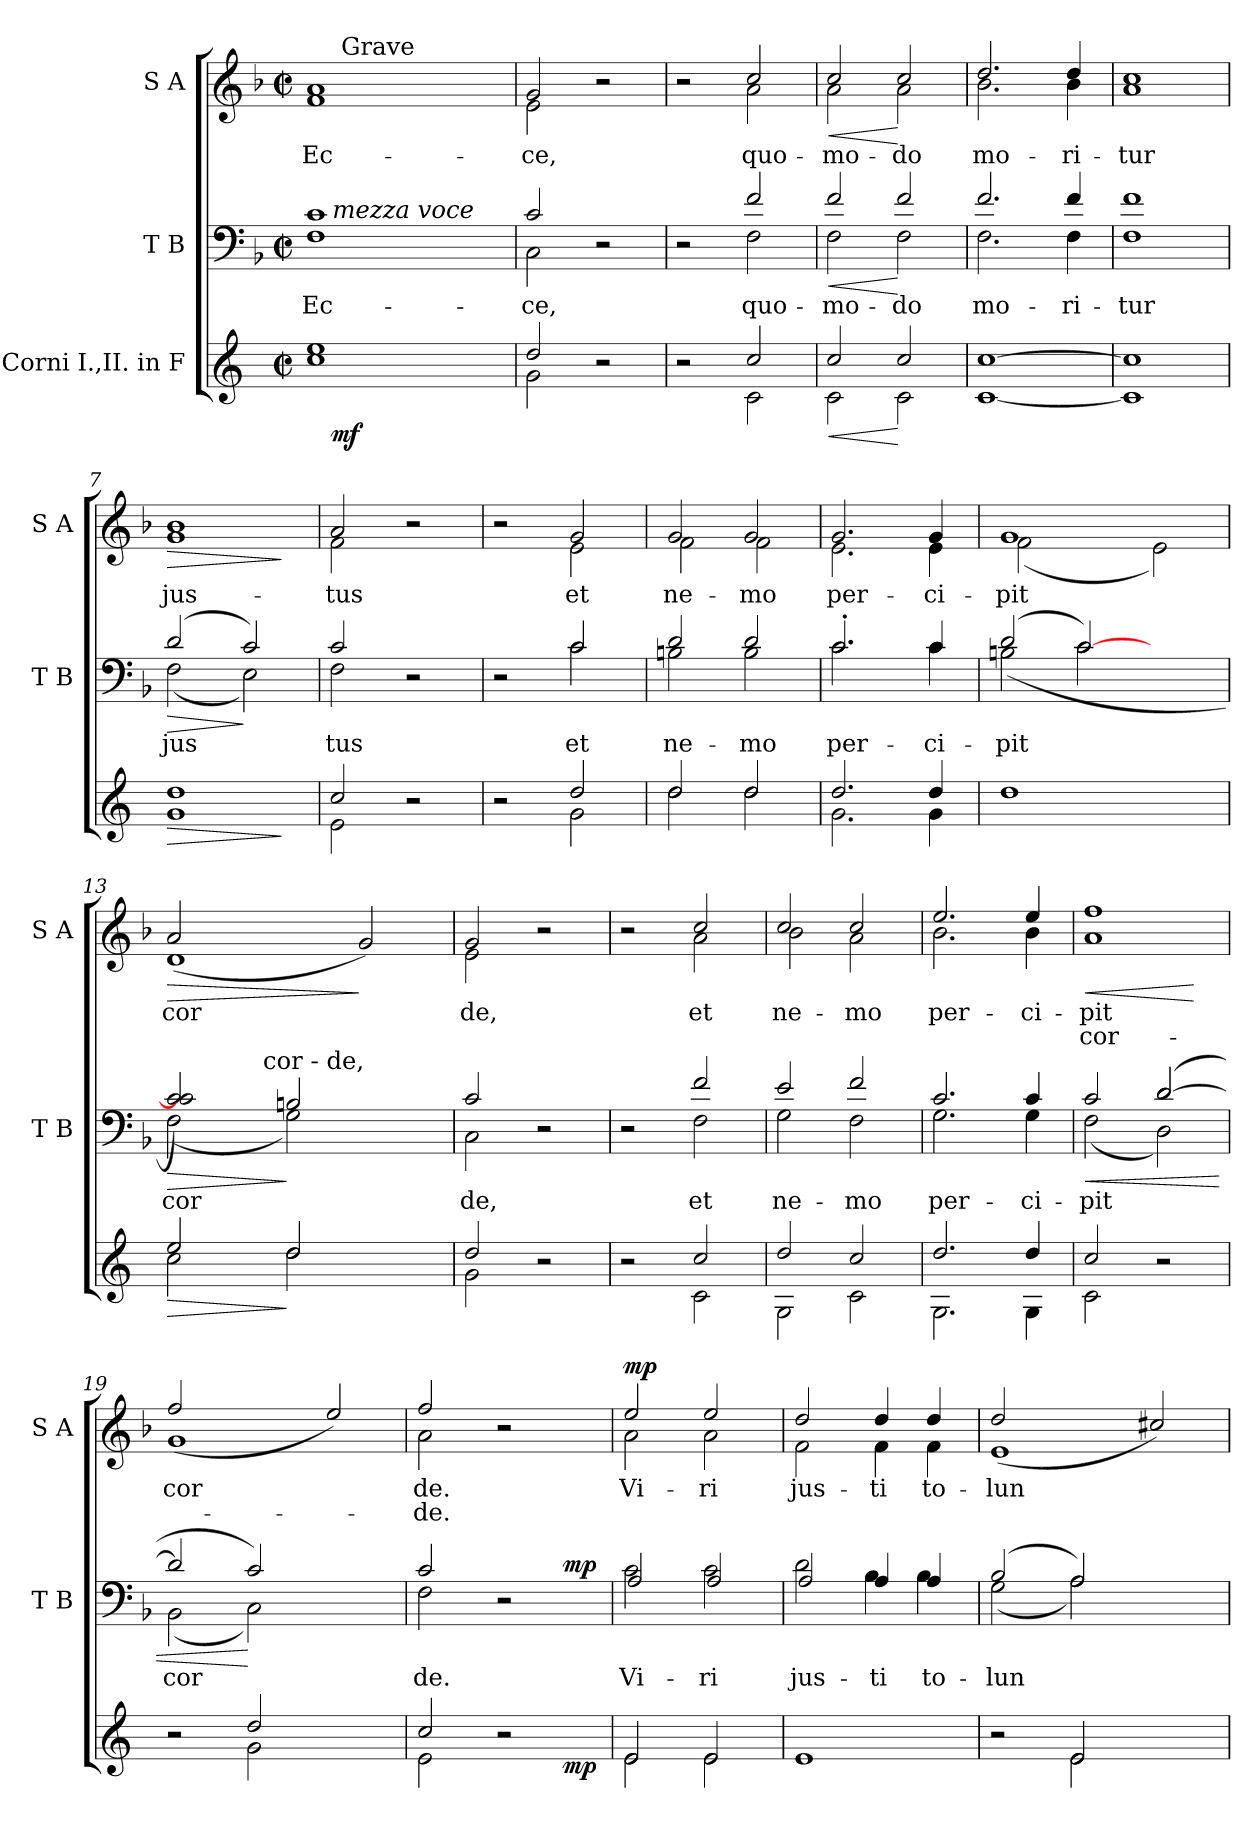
**kern	**dynam	**kern	**text	**dynam	**kern	**text	**text	**dynam
*part3	*part3	*part2	*part2	*part2	*part1	*part1	*part1	*part1
*staff3	*staff3	*staff2	*staff2	*staff2	*staff1	*staff1	*staff1	*staff1
*I"Corni I.,II.  in F	*	*I"T  B	*	*	*I"S  A	*	*	*
*	*	*I'T  B	*	*	*I'S  A	*	*	*
!!LO:PB:g=z
*stria5	*	*stria5	*	*	*stria5	*	*	*
*clefG2	*	*clefF4	*	*	*clefG2	*	*	*
*ITrd-3c-5	*	*	*	*	*	*	*	*
*k[b-]	*	*k[b-]	*	*	*k[b-]	*	*	*
*F:	*	*F:	*	*	*F:	*	*	*
*M2/2	*	*M2/2	*	*	*M2/2	*	*	*
*met(c|)	*	*met(c|)	*	*	*met(c|)	*	*	*
=1	=1	=1	=1	=1	=1	=1	=1	=1
!	!	!	!LO:LY:b:cj	!	!	!LO:LY:b:cj	!	!
*^	*	*^	*	*	*^	*	*	*
1aa 1ff	16.ryy	.	1c 1F	16.ryy	Ec-	.	1a 1f	16..ryy	Ec-	.	.
!	!	!	!	!LO:TX:a:i:t=mezza voce	!	!	!	!	!	!	!
!	!	!LO:DY:b	!	!	!	!	!	!	!	!	!
.	2ryy	mf	.	2ryy	.	.	.	.	.	.	.
!	!	!	!	!	!	!	!	!LO:TX:a:t=Grave	!	!	!
.	.	.	.	.	.	.	.	2ryy	.	.	.
.	4ryy	.	.	4ryy	.	.	.	.	.	.	.
.	.	.	.	.	.	.	.	4ryy	.	.	.
.	8ryy	.	.	8ryy	.	.	.	.	.	.	.
.	.	.	.	.	.	.	.	8ryy	.	.	.
.	32ryy	.	.	32ryy	.	.	.	.	.	.	.
.	.	.	.	.	.	.	.	64ryy	.	.	.
=2	=2	=2	=2	=2	=2	=2	=2	=2	=2	=2	=2
!	!	!	!	!	!LO:LY:b:cj	!	!	!	!LO:LY:b:cj	!	!
2gg/	2cc\	.	2c/	2C\	-ce,	.	2g/	2e\	-ce,	.	.
2r	2ryy	.	2r	2ryy	.	.	2r	2ryy	.	.	.
=3	=3	=3	=3	=3	=3	=3	=3	=3	=3	=3	=3
2r	2ryy	.	2r	2ryy	.	.	2r	2ryy	.	.	.
!	!	!	!	!	!LO:LY:b:cj	!	!	!	!LO:LY:b:cj	!	!
2ff/	2f\	.	2f/	2F\	quo-	.	2cc/	2a\	quo-	.	.
=4	=4	=4	=4	=4	=4	=4	=4	=4	=4	=4	=4
!	!	!LO:HP:b	!	!	!LO:LY:b:cj	!LO:HP:b	!	!	!LO:LY:b:cj	!	!LO:HP:b
2ff/	2f\	<	2f/	2F\	-mo-	<	2cc/	2a\	-mo-	.	<
!	!	!	!	!	!LO:LY:b:cj	!	!	!	!LO:LY:b:cj	!	!
2ff/	2f\	[	2f/	2F\	-do	[	2cc/	2a\	-do	.	[
=5	=5	=5	=5	=5	=5	=5	=5	=5	=5	=5	=5
!	!	!	!	!	!LO:LY:b:cj	!	!	!	!LO:LY:b:cj	!	!
*v	*v	*	*	*	*	*	*	*	*	*	*
[<1f [>1ff	.	2.f/	2.F\	mo-	.	2.dd/	2.b-\	mo-	.	.
!	!	!	!	!LO:LY:b:cj	!	!	!	!LO:LY:b:cj	!	!
.	.	4f/	4F\	-ri-	.	4dd/	4b-\	-ri-	.	.
=6	=6	=6	=6	=6	=6	=6	=6	=6	=6	=6
!	!	!	!	!LO:LY:b:cj	!	!	!	!LO:LY:b:cj	!	!
*	*	*v	*v	*	*	*	*	*	*	*
*	*	*	*	*	*v	*v	*	*	*
1ff] 1f]	.	1f 1F	-tur	.	1cc 1a	-tur	.	.
=7	=7	=7	=7	=7	=7	=7	=7	=7
!	!LO:HP:b	!	!LO:LY:b:cj	!LO:HP:b	!	!LO:LY:b:cj	!	!LO:HP:b
*	*	*^	*	*	*	*	*	*
1gg 1cc	>	(>2d/	(<2F\	jus-	>	1g 1b-	jus-	.	>
!	!	!	!	!LO:LY:b:cj	!	!	!	!	!
.	.	2c/)	2E\)	--	]	.	.	.	.
*	*	*v	*v	*	*	*	*	*	*
.	]	.	.	.	.	.	.	]
=8	=8	=8	=8	=8	=8	=8	=8	=8
*^	*	*^	*	*	*	*	*	*
!	!	!	!	!	!LO:LY:b:cj	!	!	!LO:LY:b:cj	!	!
*	*	*	*	*	*	*	*^	*	*	*
2ff/	2a\	.	2c/	2F\	-tus	.	2a/	2f\	-tus	.	.
2r	2ryy	.	2r	2ryy	.	.	2r	2ryy	.	.	.
!!LO:LB:g=z	!!
=9	=9	=9	=9	=9	=9	=9	=9	=9	=9	=9	=9
2r	2ryy	.	2r	2ryy	.	.	2r	2ryy	.	.	.
!	!	!	!	!	!LO:LY:b:cj	!	!	!	!LO:LY:b:cj	!	!
2gg/	2cc\	.	2c/	2c\	et	.	2g/	2e\	et	.	.
=10	=10	=10	=10	=10	=10	=10	=10	=10	=10	=10	=10
!	!	!	!	!	!LO:LY:b:cj	!	!	!	!LO:LY:b:cj	!	!
2gg/	2gg\	.	2d/	2Bn\	ne-	.	2g/	2f\	ne-	.	.
!	!	!	!	!	!LO:LY:b:cj	!	!	!	!LO:LY:b:cj	!	!
2gg/	2gg\	.	2d/	2B\	-mo	.	2g/	2f\	-mo	.	.
=11	=11	=11	=11	=11	=11	=11	=11	=11	=11	=11	=11
!	!	!	!	!	!LO:LY:b:cj	!	!	!	!LO:LY:b:cj	!	!
2.gg/	2.cc\	.	2.c'</	2.c\	per-	.	2.g/	2.e\	per-	.	.
!	!	!	!	!	!LO:LY:b:cj	!	!	!	!LO:LY:b:cj	!	!
4gg/	4cc\	.	4c/	4c\	-ci-	.	4g/	4e\	-ci-	.	.
=12	=12	=12	=12	=12	=12	=12	=12	=12	=12	=12	=12
!	!	!	!	!	!LO:LY:b:cj	!	!	!	!LO:LY:b:cj	!	!
*v	*v	*	*	*	*	*	*	*	*	*	*
1gg	.	(>2d/	(<2Bn\	-pit	.	1g	(<2f\	-pit	.	.
!	!	!	!	!LO:LY:b:cj	!	!	!	!	!	!
.	.	[>2c/)	2c\	.	.	.	1ryy	.	.	.
!	!	!	!	!	!	!	!	!LO:LY:b:cj	!	!
2ryy	.	2ryy	2ryy	.	.	2e\)	.	.	.	.
=13	=13	=13	=13	=13	=13	=13	=13	=13	=13	=13
!	!LO:HP:b	!	!	!LO:LY:b:cj	!LO:HP:b	!	!	!LO:LY:b:cj	!	!LO:HP:b
*^	*	*	*^	*	*	*	*	*	*	*
2aa/	2ff\	>	2c/ 2c/])	(<2F\	4ryy	cor-	>	1d	(>2a/	cor-	.	>
.	.	.	.	.	8ryy	.	.	.	.	.	.	.
.	.	.	.	.	32.ryy	.	.	.	.	.	.	.
!	!	!	!	!	!LO:TX:a:t=cor - de,	!	!	!	!	!	!	!
.	.	.	.	.	1ryy	.	.	.	.	.	.	.
!	!	!	!	!	!	!LO:LY:b:cj	!	!	!	!	!	!
2gg/	2gg\	]	2Bn/	2G\)	.	--	]	.	1ryy	.	.	.
!	!	!	!	!	!	!	!	!	!	!LO:LY:b:cj	!	!
2ryy	2ryy	.	2ryy	2ryy	.	.	.	2g/)	.	--	.	]
.	.	.	.	.	16ryy	.	.	.	.	.	.	.
.	.	.	.	.	64ryy	.	.	.	.	.	.	.
=14	=14	=14	=14	=14	=14	=14	=14	=14	=14	=14	=14	=14
!	!	!	!	!	!	!LO:LY:b:cj	!	!	!	!LO:LY:b:cj	!	!
*	*	*	*	*v	*v	*	*	*	*	*	*	*
2gg/	2cc\	.	2c/	2C\	-de,	.	2g/	2e\	-de,	.	.
2r	2ryy	.	2r	2ryy	.	.	2r	2ryy	.	.	.
=15	=15	=15	=15	=15	=15	=15	=15	=15	=15	=15	=15
2r	2ryy	.	2r	2ryy	.	.	2r	2ryy	.	.	.
!	!	!	!	!	!LO:LY:b:cj	!	!	!	!LO:LY:b:cj	!	!
2ff/	2f\	.	2f/	2F\	et	.	2cc/	2a\	et	.	.
=16	=16	=16	=16	=16	=16	=16	=16	=16	=16	=16	=16
!	!	!	!	!	!LO:LY:b:cj	!	!	!	!LO:LY:b:cj	!	!
2gg/	2c\	.	2e/	2G\	ne-	.	2cc/	2b-\	ne-	.	.
!	!	!	!	!	!LO:LY:b:cj	!	!	!	!LO:LY:b:cj	!	!
2ff/	2f\	.	2f/	2F\	-mo	.	2cc/	2a\	-mo	.	.
!!LO:LB:g=z	!!
=17	=17	=17	=17	=17	=17	=17	=17	=17	=17	=17	=17
!	!	!	!	!	!LO:LY:b:cj	!	!	!	!LO:LY:b:cj	!	!
2.gg/	2.c\	.	2.c/	2.G\	per-	.	2.ee/	2.b-\	per-	.	.
!	!	!	!	!	!LO:LY:b:cj	!	!	!	!LO:LY:b:cj	!	!
4gg/	4c\	.	4c/	4G\	-ci-	.	4ee/	4b-\	-ci-	.	.
=18	=18	=18	=18	=18	=18	=18	=18	=18	=18	=18	=18
!	!	!	!	!	!LO:LY:b:cj	!LO:HP:b	!	!	!LO:LY:b:cj	!LO:LY:b:cj	!LO:HP:b
*	*	*	*	*^	*	*	*v	*v	*	*	*
2ff/	2f\	.	2c/	(<2F\	2ryy	-pit	<	1ff 1a	-pit	cor-	<
!	!	!	!	!	!	!LO:LY:b:cj	!	!	!	!	!
2r	2ryy	.	(>2d/	2D\)	[>2d/	.	.	.	.	.	.
*v	*v	*	*	*	*	*	*	*	*	*	*
*	*	*v	*v	*v	*	*	*	*	*	*
.	.	.	.	.	.	.	.	[
=19	=19	=19	=19	=19	=19	=19	=19	=19
*^	*	*^	*	*	*	*	*	*
!	!	!	!	!	!LO:LY:b:cj	!	!	!LO:LY:b:cj	!	!
*	*	*	*	*	*	*	*^	*	*	*
2r	2ryy	.	2d/]	(<2BB-\	cor-	.	1g	(>2ff/	-cor-	.	.
!	!	!	!	!	!LO:LY:b:cj	!	!	!	!	!	!
2gg/	2cc\	.	2c/)	2C\)	--	[	.	1ryy	.	.	.
!	!	!	!	!	!	!	!	!	!LO:LY:b:cj	!	!
2ryy	2ryy	.	2ryy	2ryy	.	.	2ee/)	.	--	.	.
=20	=20	=20	=20	=20	=20	=20	=20	=20	=20	=20	=20
!	!	!	!	!	!LO:LY:b:cj	!	!	!	!LO:LY:b:cj	!LO:LY:b:cj	!
*	*^	*	*	*^	*	*	*	*	*	*	*
2ff/	2a\	2ryy	.	2c/	2F\	2ryy	-de.	.	2ff/	2a\	-de.	de.	.
2r	2ryy	4ryy	.	2r	2ryy	4ryy	.	.	2r	2ryy	.	.	.
.	.	32ryy	.	.	.	32ryy	.	.	.	.	.	.	.
!	!	!	!LO:DY:b	!	!	!	!	!LO:DY:a	!	!	!	!	!
.	.	8..ryy	mp	.	.	8..ryy	.	mp	.	.	.	.	.
=21	=21	=21	=21	=21	=21	=21	=21	=21	=21	=21	=21	=21	=21
!	!	!	!	!	!	!	!LO:LY:b:cj	!	!	!	!LO:LY:b:cj	!	!LO:DY:a
*	*v	*v	*	*	*	*	*	*	*	*	*	*	*
*	*	*	*	*v	*v	*	*	*	*	*	*	*
2a/	2a\	.	2c\	2A/	Vi-	.	2ee/	2a\	Vi-	.	mp
!	!	!	!	!	!LO:LY:b:cj	!	!	!	!LO:LY:b:cj	!	!
2a/	2a\	.	2c\	2A/	-ri	.	2ee/	2a\	-ri	.	.
=22	=22	=22	=22	=22	=22	=22	=22	=22	=22	=22	=22
!	!	!	!	!	!LO:LY:b:cj	!	!	!	!LO:LY:b:cj	!	!
*v	*v	*	*	*	*	*	*	*	*	*	*
1a	.	2d\	2A/	jus-	.	2dd/	2f\	jus-	.	.
!	!	!	!	!LO:LY:b:cj	!	!	!	!LO:LY:b:cj	!	!
.	.	4A/	4B-\	-ti	.	4dd/	4f\	-ti	.	.
!	!	!	!	!LO:LY:b:cj	!	!	!	!LO:LY:b:cj	!	!
.	.	4A/	4B-\	to-	.	4dd/	4f\	to-	.	.
=23	=23	=23	=23	=23	=23	=23	=23	=23	=23	=23
*^	*	*	*	*	*	*	*	*	*	*
!	!	!	!	!	!LO:LY:b:cj	!	!	!	!LO:LY:b:cj	!	!
2r	2ryy	.	(>2B-/	(<2G\	-lun-	.	1e	(>2dd/	-lun-	.	.
!	!	!	!	!	!LO:LY:b:cj	!	!	!	!	!	!
2a/	2a\	.	2A/)	2A\)	--	.	.	1ryy	.	.	.
!	!	!	!	!	!	!	!	!	!LO:LY:b:cj	!	!
2ryy	2ryy	.	2ryy	2ryy	.	.	2cc#X/)	.	--	.	.
*v	*v	*	*	*	*	*	*v	*v	*	*	*
*	*	*v	*v	*	*	*	*	*	*
=	=	=	=	=	=	=	=	=
*-	*-	*-	*-	*-	*-	*-	*-	*-
